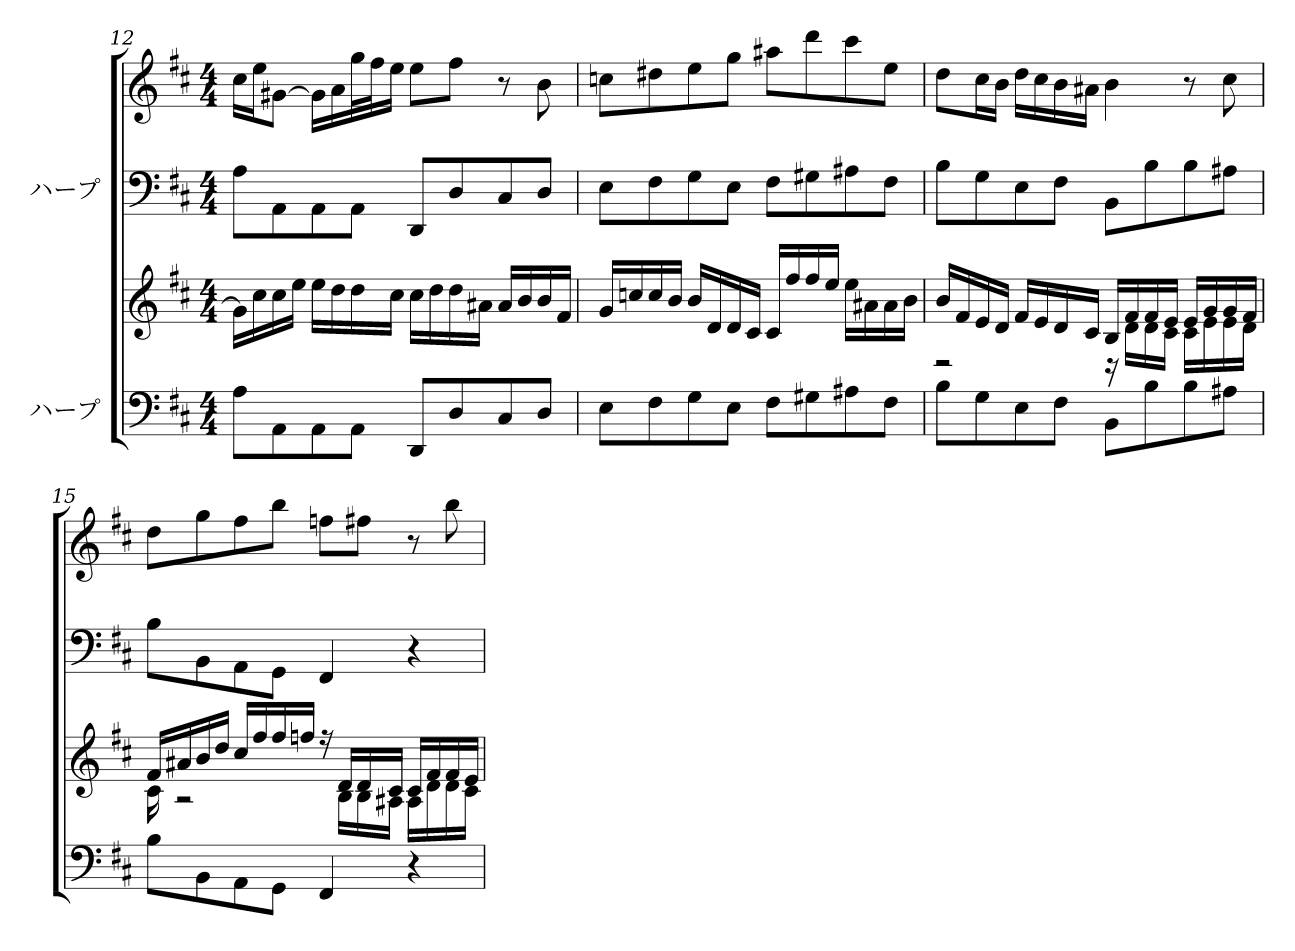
**kern	**kern	**kern	**kern
*part2	*part2	*part1	*part1
*staff4	*staff3	*staff2	*staff1
*I"ハープ	*	*I"ハープ	*
*clefF4	*clefG2	*clefF4	*clefG2
*k[f#c#]	*k[f#c#]	*k[f#c#]	*k[f#c#]
*M4/4	*M4/4	*M4/4	*M4/4
=12	=12	=12	=12
8A\L	16g\LL]	8A\L	16cc#\LL
.	16cc#\	.	16ee\J
8AA\	16cc#\	8AA\	[8g#X\J
.	16ee\JJ	.	.
8AA\	16ee\LL	8AA\	16g#\LL]
.	16dd\	.	16a\
8AA\J	16dd\	8AA\J	32gg\L
.	.	.	32ff#\J
.	16cc#\JJ	.	16ee\JJ
8DD/L	16cc#\LL	8DD/L	8ee\L
.	16dd\	.	.
8D/	16dd\	8D/	8ff#\J
.	16a#X\JJ	.	.
8C#/	16a#/LL	8C#/	8r
.	16b/	.	.
8D/J	16b/	8D/J	8b\
.	16f#/JJ	.	.
!!LO:PB:g=z
=13	=13	=13	=13
8E\L	16g/LL	8E\L	8ccn\L
.	16ccn/	.	.
8F#\	16cc/	8F#\	8dd#X\
.	16b/JJ	.	.
8G\	16b/LL	8G\	8ee\
.	16d/	.	.
8E\J	16d/	8E\J	8gg\J
.	16c#/JJ	.	.
8F#\L	16c#/LL	8F#\L	8aa#X\L
.	16ff#/	.	.
8G#X\	16ff#/	8G#X\	8ddd\
.	16ee/JJ	.	.
8A#X\	16ee\LL	8A#X\	8ccc#\
.	16a#X\	.	.
8F#\J	16a#\	8F#\J	8ee\J
.	16b\JJ	.	.
=14	=14	=14	=14
*	*^	*	*
8B\L	16b/LL	2r	8B\L	8dd\L
.	16f#/	.	.	.
8G\	16e/	.	8G\	16cc#\L
.	16d/JJ	.	.	16b\JJ
8E\	16f#/LL	.	8E\	16dd\LL
.	16e/	.	.	16cc#\
8F#\J	16d/	.	8F#\J	16b\
.	16c#/JJ	.	.	16a#X\JJ
8BB\L	16B/LL	16r	8BB\L	4b\
.	16f#/	16d\LL	.	.
8B\	16f#/	16d\	8B\	.
.	16e/JJ	16c#\JJ	.	.
8B\	16e/LL	16c#\LL	8B\	8r
.	16g/	16e\	.	.
8A#X\J	16g/	16e\	8A#X\J	8cc#\
.	16f#/JJ	16d\JJ	.	.
!!LO:LB:g=z
=15	=15	=15	=15	=15
8B\L	16f#/LL	16c#\	8B\L	8dd\L
.	16a#X/	2r	.	.
8BB\	16b/	.	8BB\	8gg\
.	16dd/JJ	.	.	.
8AA\	16cc#/LL	.	8AA\	8ff#\
.	16ff#/	.	.	.
8GG\J	16ff#/	.	8GG\J	8bb\J
.	16ffn/JJ	.	.	.
4FF#/	16r	.	4FF#/	8ffn\L
.	16d/LL	16B\LL	.	.
.	16d/	16B\	.	8ff#X\J
.	16c#/JJ	16A#X\JJ	.	.
4r	16c#/LL	16A#\LL	4r	8r
.	16f#/	16d\	.	.
.	16f#/	16d\	.	8bb\
.	16e/JJ	16c#\JJ	.	.
*	*v	*v	*	*
=	=	=	=
*-	*-	*-	*-
